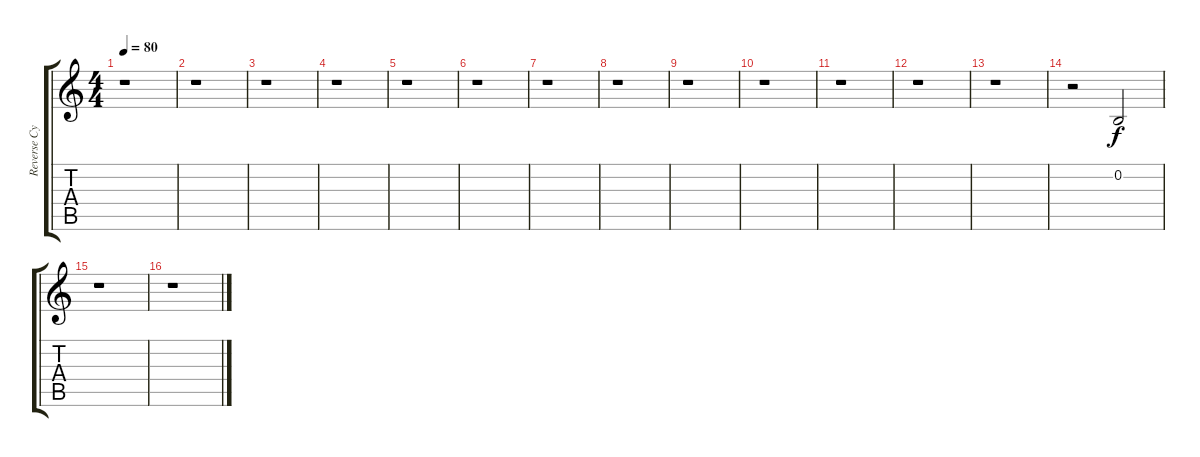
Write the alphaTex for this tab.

\track ("Reverse Cymbal" "Reverse Cy") {instrument reversecymbal}
\staff {score tabs}
\tuning (E4 B3 G3 D3 A2 E2) {hide}
\ts (4 4)
\tempo 80
\clef g2
\ks c
r.1{dy f} |
r.1 |
r.1 |
r.1 |
r.1 |
r.1 |
r.1 |
r.1 |
r.1 |
r.1 |
r.1 |
r.1 |
r.1 |
r.2 0.2.2 |
r.1 |
r.1
